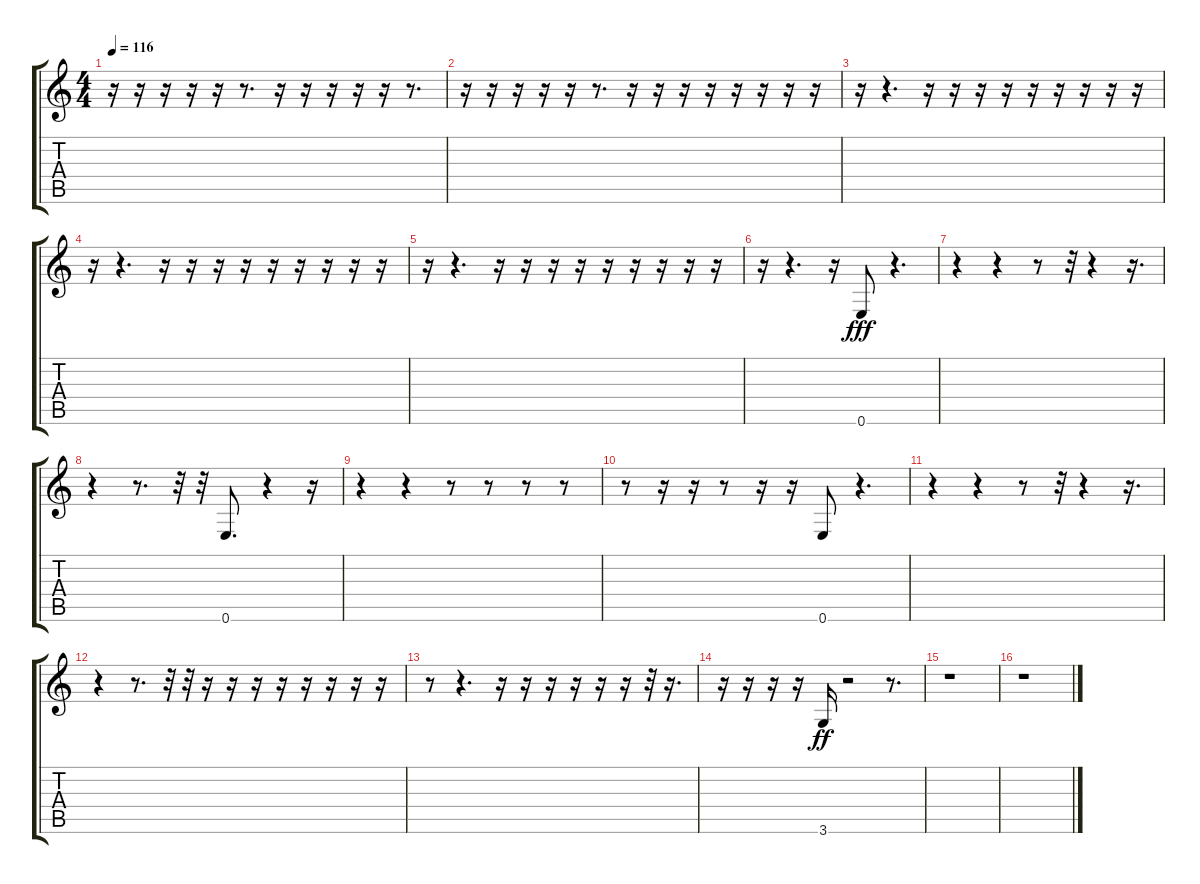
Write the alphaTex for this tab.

\track "" {instrument electricbassfinger}
\staff {score tabs}
\tuning (E4 B3 G3 D3 A2 E2) {hide}
\ts (4 4)
\tempo 116
\clef g2
\ks c
r.16{dy ff} r.16 r.16 r.16 r.16 r.8{d} r.16 r.16 r.16 r.16 r.16 r.8{d} |
r.16 r.16 r.16 r.16 r.16 r.8{d} r.16 r.16 r.16 r.16 r.16 r.16 r.16 r.16 |
r.16 r.4{d} r.16 r.16 r.16 r.16 r.16 r.16 r.16 r.16 r.16 |
r.16 r.4{d} r.16 r.16 r.16 r.16 r.16 r.16 r.16 r.16 r.16 |
r.16 r.4{d} r.16 r.16 r.16 r.16 r.16 r.16 r.16 r.16 r.16 |
r.16 r.4{d} r.16 0.6.8{dy fff} r.4{d} |
r.4 r.4 r.8 r.32 r.4 r.16{d} |
r.4 r.8{d} r.32 r.32 0.6.8{d} r.4 r.16 |
r.4 r.4 r.8 r.8 r.8 r.8 |
r.8 r.16 r.16 r.8 r.16 r.16 0.6.8 r.4{d} |
r.4 r.4 r.8 r.32 r.4 r.16{d} |
r.4 r.8{d} r.32 r.32 r.16 r.16 r.16 r.16 r.16 r.16 r.16 r.16 |
r.8 r.4{d} r.16 r.16 r.16 r.16 r.16 r.16 r.32 r.16{d} |
r.16 r.16 r.16 r.16 3.6.16{dy ff} r.2 r.8{d} |
r.1 |
r.1
